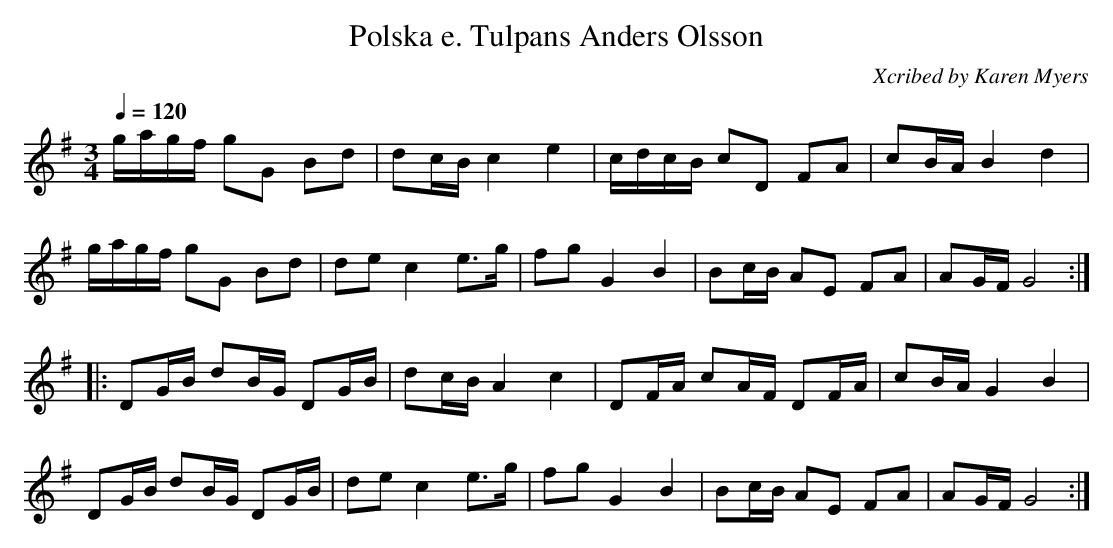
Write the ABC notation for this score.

X:1
T:Polska e. Tulpans Anders Olsson     % name
C:Xcribed by Karen Myers     % composer
Q:1/4=120     %Tempo
M:3/4     %Meter
L:1/8     %
K:G
g/a/g/f/ gG Bd | dc/B/ c2 e2 | c/d/c/B/ cD FA | cB/A/ B2 d2 |
g/a/g/f/ gG Bd | de c2 e>g | fg G2 B2 | Bc/B/ AE FA |AG/F/ G4 :|
|:DG/B/ dB/G/ DG/B/ | dc/B/ A2 c2 | DF/A/ cA/F/ DF/A/ | cB/A/ G2 B2 |
DG/B/ dB/G/ DG/B/ | de c2 e>g | fg G2 B2 | Bc/B/ AE FA | AG/F/ G4 :|
